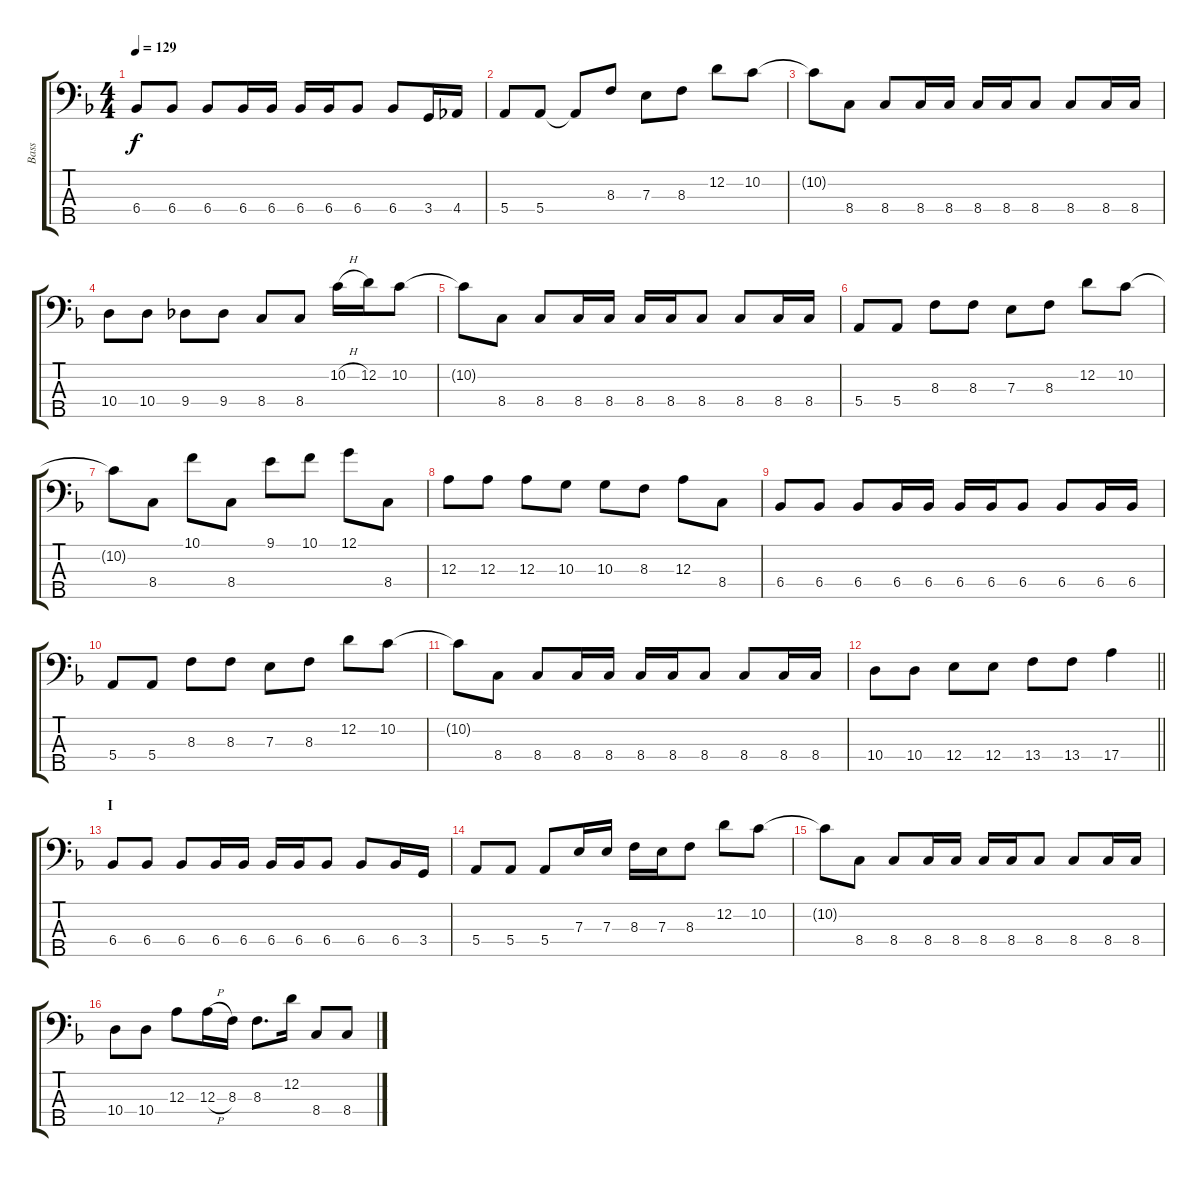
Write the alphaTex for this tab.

\track ("Bass" "Bass") {instrument electricbassfinger}
\staff {score tabs}
\tuning (G2 D2 A1 E1 B0) {hide}
\ts (4 4)
\tempo 129
\clef f4
\ks f
6.4.8{dy f} 6.4.8 6.4.8 6.4.16 6.4.16 6.4.16 6.4.16 6.4.8 6.4.8 3.4.16 4.4.16 |
5.4.8 5.4.8 5.4{t}.8 8.3.8 7.3.8 8.3.8 12.2.8 10.2.8 |
10.2{t}.8 8.4.8 8.4.8 8.4.16 8.4.16 8.4.16 8.4.16 8.4.8 8.4.8 8.4.16 8.4.16 |
10.4.8 10.4.8 9.4.8 9.4.8 8.4.8 8.4.8 10.2{h}.16 12.2.16 10.2.8 |
10.2{t}.8 8.4.8 8.4.8 8.4.16 8.4.16 8.4.16 8.4.16 8.4.8 8.4.8 8.4.16 8.4.16 |
5.4.8 5.4.8 8.3.8 8.3.8 7.3.8 8.3.8 12.2.8 10.2.8 |
10.2{t}.8 8.4.8 10.1.8 8.4.8 9.1.8 10.1.8 12.1.8 8.4.8 |
12.3.8 12.3.8 12.3.8 10.3.8 10.3.8 8.3.8 12.3.8 8.4.8 |
6.4.8 6.4.8 6.4.8 6.4.16 6.4.16 6.4.16 6.4.16 6.4.8 6.4.8 6.4.16 6.4.16 |
5.4.8 5.4.8 8.3.8 8.3.8 7.3.8 8.3.8 12.2.8 10.2.8 |
10.2{t}.8 8.4.8 8.4.8 8.4.16 8.4.16 8.4.16 8.4.16 8.4.8 8.4.8 8.4.16 8.4.16 |
\barLineRight lightlight
10.4.8 10.4.8 12.4.8 12.4.8 13.4.8 13.4.8 17.4.4 |
\section ("" "I")
6.4.8 6.4.8 6.4.8 6.4.16 6.4.16 6.4.16 6.4.16 6.4.8 6.4.8 6.4.16 3.4.16 |
5.4.8 5.4.8 5.4.8 7.3.16 7.3.16 8.3.16 7.3.16 8.3.8 12.2.8 10.2.8 |
10.2{t}.8 8.4.8 8.4.8 8.4.16 8.4.16 8.4.16 8.4.16 8.4.8 8.4.8 8.4.16 8.4.16 |
10.4.8 10.4.8 12.3.8 12.3{h}.16 8.3.16 8.3.8{d} 12.2.16 8.4.8 8.4.8
